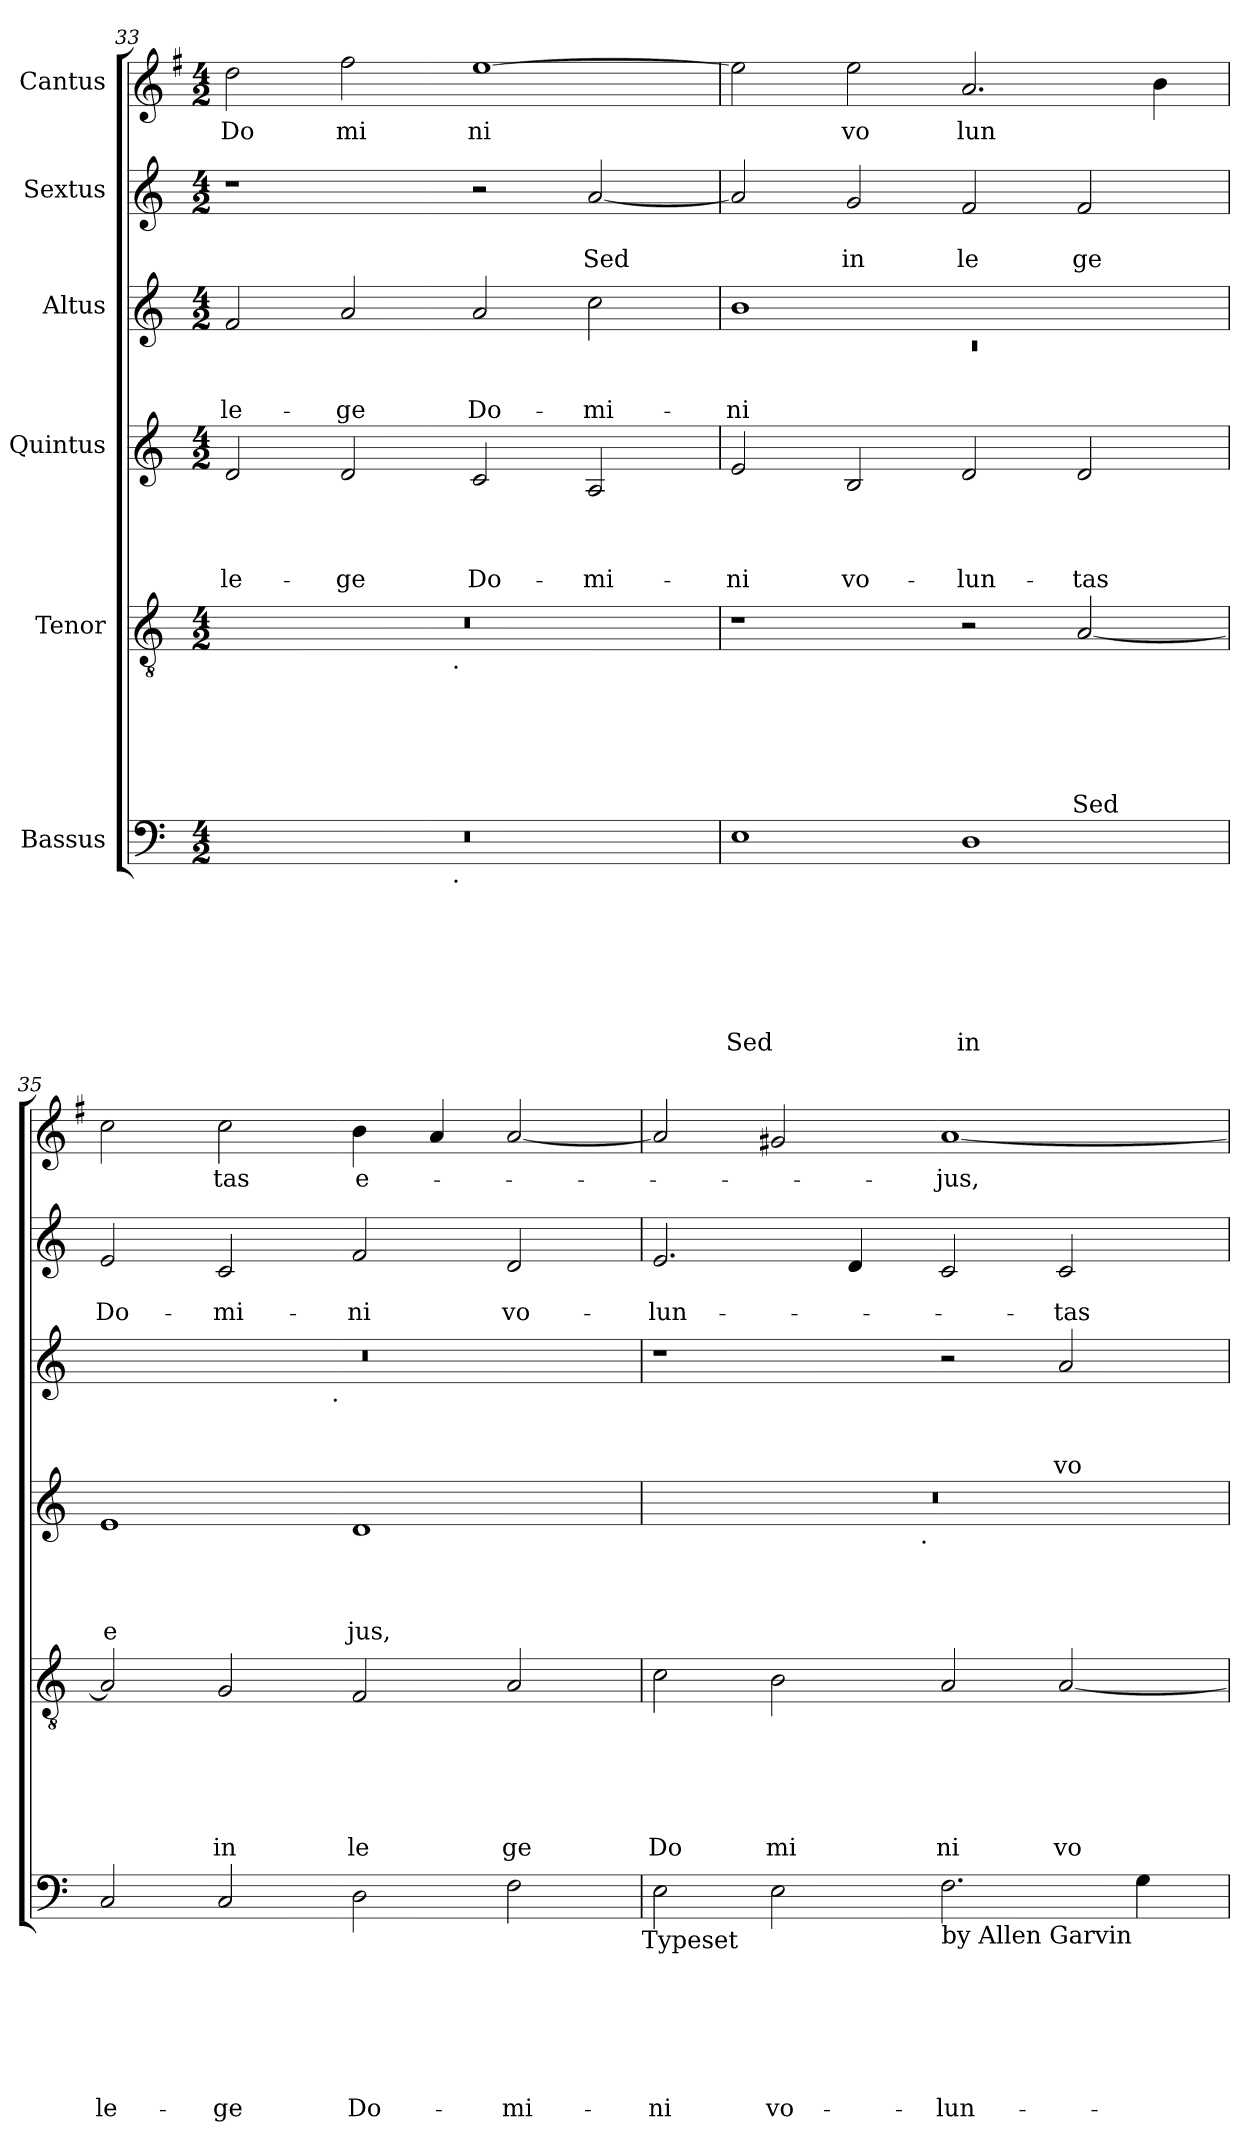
**kern	**text	**text	**text	**text	**text	**text	**text	**kern	**text	**text	**text	**text	**text	**text	**kern	**text	**text	**text	**text	**kern	**text	**text	**text	**kern	**text	**text	**kern	**text
*part6	*part6	*part6	*part6	*part6	*part6	*part6	*part6	*part5	*part5	*part5	*part5	*part5	*part5	*part5	*part4	*part4	*part4	*part4	*part4	*part3	*part3	*part3	*part3	*part2	*part2	*part2	*part1	*part1
*staff6	*staff6	*staff6	*staff6	*staff6	*staff6	*staff6	*staff6	*staff5	*staff5	*staff5	*staff5	*staff5	*staff5	*staff5	*staff4	*staff4	*staff4	*staff4	*staff4	*staff3	*staff3	*staff3	*staff3	*staff2	*staff2	*staff2	*staff1	*staff1
*I"Bassus	*	*	*	*	*	*	*	*I"Tenor	*	*	*	*	*	*	*I"Quintus	*	*	*	*	*I"Altus	*	*	*	*I"Sextus	*	*	*I"Cantus	*
*clefF4	*	*	*	*	*	*	*	*clefGv2	*	*	*	*	*	*	*clefG2	*	*	*	*	*clefG2	*	*	*	*clefG2	*	*	*clefG2	*
*	*	*	*	*	*	*	*	*	*	*	*	*	*	*	*	*	*	*	*	*	*	*	*	*	*	*	*ITrd-3c-5	*
*k[]	*	*	*	*	*	*	*	*k[]	*	*	*	*	*	*	*k[]	*	*	*	*	*k[]	*	*	*	*k[]	*	*	*k[]	*
*C:	*	*	*	*	*	*	*	*C:	*	*	*	*	*	*	*C:	*	*	*	*	*C:	*	*	*	*C:	*	*	*C:	*
*M4/2	*	*	*	*	*	*	*	*M4/2	*	*	*	*	*	*	*M4/2	*	*	*	*	*M4/2	*	*	*	*M4/2	*	*	*M4/2	*
=33	=33	=33	=33	=33	=33	=33	=33	=33	=33	=33	=33	=33	=33	=33	=33	=33	=33	=33	=33	=33	=33	=33	=33	=33	=33	=33	=33	=33
!	!	!	!	!	!	!	!	!	!	!	!	!	!	!	!	!	!	!	!LO:LY:b	!	!	!	!LO:LY:b	!	!	!	!	!LO:LY:b
*^	*	*	*	*	*	*	*	*^	*	*	*	*	*	*	*	*	*	*	*	*	*	*	*	*	*	*	*	*
0r	2ryy	.	.	.	.	.	.	.	0r	2ryy	.	.	.	.	.	.	2d/	.	.	.	le-	2f/	.	.	le-	1r	.	.	2gg\	Do
!	!	!	!	!	!	!	!	!	!	!	!	!	!	!	!	!	!	!	!	!	!LO:LY:b	!	!	!	!LO:LY:b	!	!	!	!	!LO:LY:b
.	4...ryy	.	.	.	.	.	.	.	.	4...ryy	.	.	.	.	.	.	2d/	.	.	.	-ge	2a/	.	.	-ge	.	.	.	2bb\	mi
!	!	!	!	!	!	!	!	!	!	!LO:TX:b:t=.	!	!	!	!	!	!	!	!	!	!	!	!	!	!	!	!	!	!	!	!
!	!LO:TX:b:t=.	!	!	!	!	!	!	!	!	!	!	!	!	!	!	!	!	!	!	!	!	!	!	!	!	!	!	!	!	!
.	1ryy	.	.	.	.	.	.	.	.	1ryy	.	.	.	.	.	.	.	.	.	.	.	.	.	.	.	.	.	.	.	.
!	!	!	!	!	!	!	!	!	!	!	!	!	!	!	!	!	!	!	!	!	!LO:LY:b	!	!	!	!LO:LY:b	!	!	!	!	!LO:LY:b
.	.	.	.	.	.	.	.	.	.	.	.	.	.	.	.	.	2c/	.	.	.	Do-	2a/	.	.	Do-	2r	.	.	[>1aa	ni
!	!	!	!	!	!	!	!	!	!	!	!	!	!	!	!	!	!	!	!	!	!LO:LY:b	!	!	!	!LO:LY:b	!	!	!LO:LY:b	!	!
.	.	.	.	.	.	.	.	.	.	.	.	.	.	.	.	.	2A/	.	.	.	-mi-	2cc\	.	.	-mi-	[<2a/	.	Sed	.	.
.	32ryy	.	.	.	.	.	.	.	.	32ryy	.	.	.	.	.	.	.	.	.	.	.	.	.	.	.	.	.	.	.	.
=34	=34	=34	=34	=34	=34	=34	=34	=34	=34	=34	=34	=34	=34	=34	=34	=34	=34	=34	=34	=34	=34	=34	=34	=34	=34	=34	=34	=34	=34	=34
*	*	*	*	*	*	*	*	*	*	*	*	*	*	*	*	*	*	*	*	*	*	*^	*	*	*	*	*	*	*	*
!	!	!	!	!	!	!	!	!LO:LY:b	!	!	!	!	!	!	!	!	!	!	!	!	!LO:LY:b	!	!LO:N:vis=1	!	!	!LO:LY:b	!	!	!	!	!
*v	*v	*	*	*	*	*	*	*	*	*	*	*	*	*	*	*	*	*	*	*	*	*	*	*	*	*	*	*	*	*	*
*	*	*	*	*	*	*	*	*v	*v	*	*	*	*	*	*	*	*	*	*	*	*	*	*	*	*	*	*	*	*	*
1E	.	.	.	.	.	.	Sed	1r	.	.	.	.	.	.	2e/	.	.	.	-ni	1b	0rc	.	.	-ni	2a/]	.	.	2aa\]	.
!	!	!	!	!	!	!	!	!	!	!	!	!	!	!	!	!	!	!	!LO:LY:b	!	!	!	!	!	!	!	!LO:LY:b	!	!LO:LY:b
.	.	.	.	.	.	.	.	.	.	.	.	.	.	.	2B/	.	.	.	vo-	.	.	.	.	.	2g/	.	in	2aa\	vo
!	!	!	!	!	!	!	!LO:LY:b	!	!	!	!	!	!	!	!	!	!	!	!LO:LY:b	!	!	!	!	!	!	!	!LO:LY:b	!	!LO:LY:b
1D	.	.	.	.	.	.	in	2r	.	.	.	.	.	.	2d/	.	.	.	-lun-	1ryy	.	.	.	.	2f/	.	le	2.dd/	lun
!	!	!	!	!	!	!	!	!	!	!	!	!	!	!LO:LY:b	!	!	!	!	!LO:LY:b	!	!	!	!	!	!	!	!LO:LY:b	!	!
.	.	.	.	.	.	.	.	[<2A/	.	.	.	.	.	Sed	2d/	.	.	.	-tas	.	.	.	.	.	2f/	.	ge	.	.
.	.	.	.	.	.	.	.	.	.	.	.	.	.	.	.	.	.	.	.	.	.	.	.	.	.	.	.	4ee\	.
!!LO:LB:g=z
=35	=35	=35	=35	=35	=35	=35	=35	=35	=35	=35	=35	=35	=35	=35	=35	=35	=35	=35	=35	=35	=35	=35	=35	=35	=35	=35	=35	=35	=35
!	!	!	!	!	!	!	!LO:LY:b	!	!	!	!	!	!	!	!	!	!	!	!LO:LY:b	!	!	!	!	!	!	!	!LO:LY:b	!	!
2C/	.	.	.	.	.	.	le-	2A/]	.	.	.	.	.	.	1e	.	.	.	e	0r	2ryy	.	.	.	2e/	.	Do-	2ff\	.
!	!	!	!	!	!	!	!LO:LY:b	!	!	!	!	!	!	!LO:LY:b	!	!	!	!	!	!	!	!	!	!	!	!	!LO:LY:b	!	!LO:LY:b
2C/	.	.	.	.	.	.	-ge	2G/	.	.	.	.	.	in	.	.	.	.	.	.	4...ryy	.	.	.	2c/	.	-mi-	2ff\	tas
!	!	!	!	!	!	!	!	!	!	!	!	!	!	!	!	!	!	!	!	!	!LO:TX:b:t=.	!	!	!	!	!	!	!	!
.	.	.	.	.	.	.	.	.	.	.	.	.	.	.	.	.	.	.	.	.	1ryy	.	.	.	.	.	.	.	.
!	!	!	!	!	!	!	!LO:LY:b	!	!	!	!	!	!	!LO:LY:b	!	!	!	!	!LO:LY:b	!	!	!	!	!	!	!	!LO:LY:b	!	!LO:LY:b
2D\	.	.	.	.	.	.	Do-	2F/	.	.	.	.	.	le	1d	.	.	.	jus,	.	.	.	.	.	2f/	.	-ni	4ee\	e-
.	.	.	.	.	.	.	.	.	.	.	.	.	.	.	.	.	.	.	.	.	.	.	.	.	.	.	.	4dd/	.
!	!	!	!	!	!	!	!LO:LY:b	!	!	!	!	!	!	!LO:LY:b	!	!	!	!	!	!	!	!	!	!	!	!	!LO:LY:b	!	!
2F\	.	.	.	.	.	.	-mi-	2A/	.	.	.	.	.	ge	.	.	.	.	.	.	.	.	.	.	2d/	.	vo-	[<2dd/	.
.	.	.	.	.	.	.	.	.	.	.	.	.	.	.	.	.	.	.	.	.	32ryy	.	.	.	.	.	.	.	.
!LO:TX:b:t=Typeset	!	!	!	!	!	!	!	!	!	!	!	!	!	!	!	!	!	!	!	!	!	!	!	!	!	!	!	!	!
=36	=36	=36	=36	=36	=36	=36	=36	=36	=36	=36	=36	=36	=36	=36	=36	=36	=36	=36	=36	=36	=36	=36	=36	=36	=36	=36	=36	=36	=36
!	!	!	!	!	!	!	!LO:LY:b	!	!	!	!	!	!	!LO:LY:b	!	!	!	!	!	!	!	!	!	!	!	!	!LO:LY:b	!	!
*	*	*	*	*	*	*	*	*	*	*	*	*	*	*	*^	*	*	*	*	*v	*v	*	*	*	*	*	*	*	*
2E\	.	.	.	.	.	.	-ni	2c\	.	.	.	.	.	Do	0r	2ryy	.	.	.	.	1r	.	.	.	2.e/	.	-lun-	2dd/]	.
!	!	!	!	!	!	!	!LO:LY:b	!	!	!	!	!	!	!LO:LY:b	!	!	!	!	!	!	!	!	!	!	!	!	!	!	!
2E\	.	.	.	.	.	.	vo-	2B\	.	.	.	.	.	mi	.	4...ryy	.	.	.	.	.	.	.	.	.	.	.	2cc#/	.
.	.	.	.	.	.	.	.	.	.	.	.	.	.	.	.	.	.	.	.	.	.	.	.	.	4d/	.	.	.	.
!	!	!	!	!	!	!	!	!	!	!	!	!	!	!	!	!LO:TX:b:t=.	!	!	!	!	!	!	!	!	!	!	!	!	!
.	.	.	.	.	.	.	.	.	.	.	.	.	.	.	.	1ryy	.	.	.	.	.	.	.	.	.	.	.	.	.
!LO:TX:b:t=by Allen Garvin	!	!	!	!	!	!	!	!	!	!	!	!	!	!	!	!	!	!	!	!	!	!	!	!	!	!	!	!	!
!	!	!	!	!	!	!	!LO:LY:b	!	!	!	!	!	!	!LO:LY:b	!	!	!	!	!	!	!	!	!	!	!	!	!	!	!LO:LY:b
2.F\	.	.	.	.	.	.	-lun-	2A/	.	.	.	.	.	ni	.	.	.	.	.	.	2r	.	.	.	2c/	.	.	[<1dd	-jus,
!	!	!	!	!	!	!	!	!	!	!	!	!	!	!LO:LY:b	!	!	!	!	!	!	!	!	!	!LO:LY:b	!	!	!LO:LY:b	!	!
.	.	.	.	.	.	.	.	[<2A/	.	.	.	.	.	vo	.	.	.	.	.	.	2a/	.	.	vo	2c/	.	-tas	.	.
4G\	.	.	.	.	.	.	.	.	.	.	.	.	.	.	.	.	.	.	.	.	.	.	.	.	.	.	.	.	.
.	.	.	.	.	.	.	.	.	.	.	.	.	.	.	.	32ryy	.	.	.	.	.	.	.	.	.	.	.	.	.
*	*	*	*	*	*	*	*	*	*	*	*	*	*	*	*v	*v	*	*	*	*	*	*	*	*	*	*	*	*	*
=	=	=	=	=	=	=	=	=	=	=	=	=	=	=	=	=	=	=	=	=	=	=	=	=	=	=	=	=
*-	*-	*-	*-	*-	*-	*-	*-	*-	*-	*-	*-	*-	*-	*-	*-	*-	*-	*-	*-	*-	*-	*-	*-	*-	*-	*-	*-	*-
